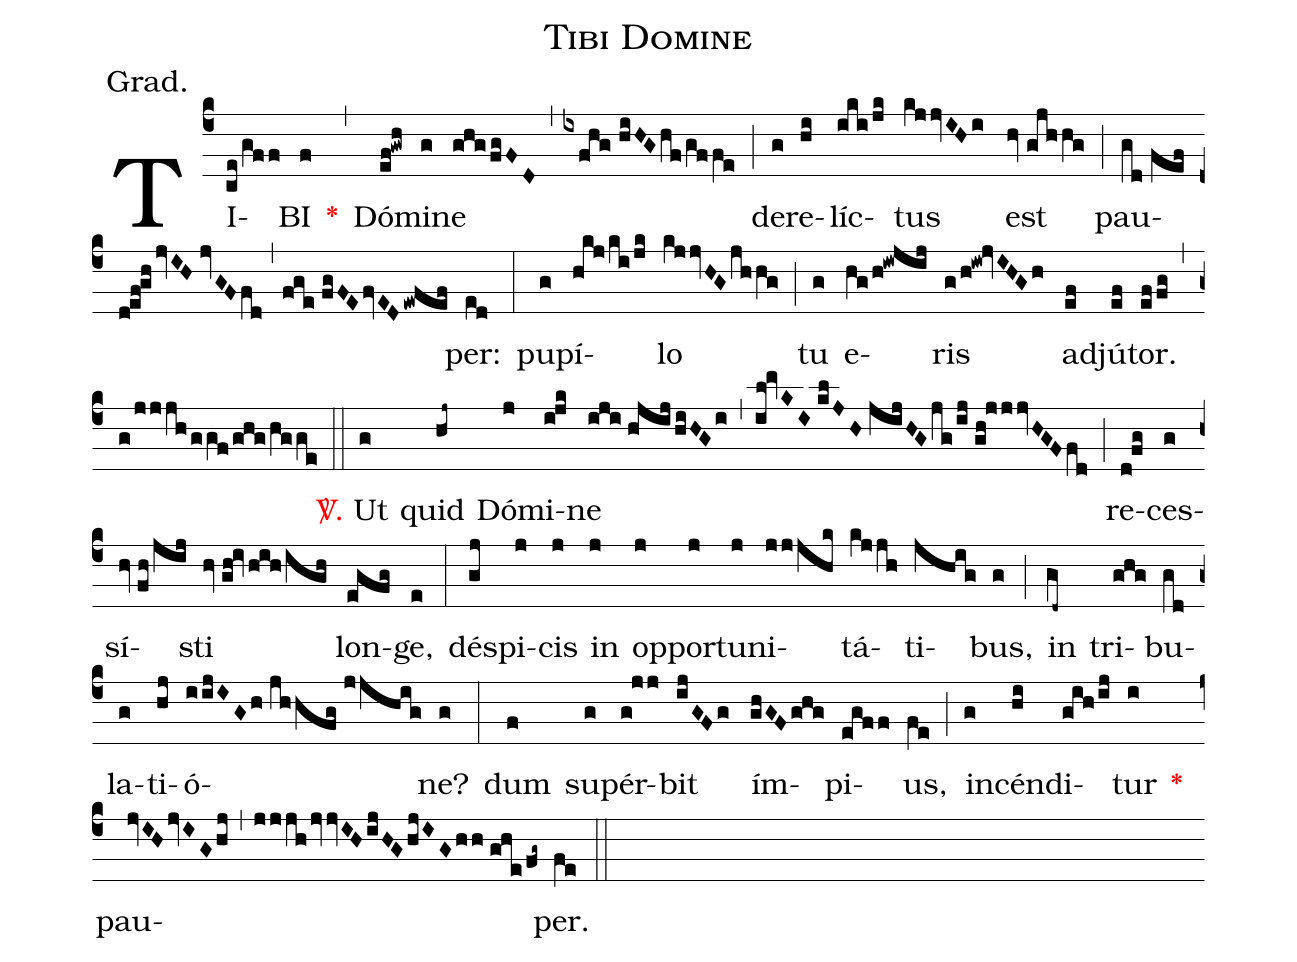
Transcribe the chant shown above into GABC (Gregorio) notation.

name:Tibi Domine;
annotation:Grad.;
mode:III.;
office-part:Gradual;
%%
(c4) TI(ce/gff)BI(f) <v>\red{*}</v>(,) Dó(ef!gwh)mi(g)ne(ghg/fgFD) (,) (ixfhg//hiHGhf/gffe) (;) de(g)re(hi)líc(iki/jk)tus(kjjvIHi) est(hv//gjhhg) (;) pau(gd//fef//d!ef!gh/jvIH//jvGFfd,fge//fgFEfvEDewfef)per:(ed) (:) pu(g)pí(hkj/ki/jk)lo(kjjvHGjhhg) (;) tu(g) e(hg/h!iwjij)ris(g/h!iw!jvIHGh) ad(ef)jú(ef)tor.(effg) (,) (g/jjjh/ggf/ghg/hgge) (::) <v>\red{\Vbar.}</v> Ut(g) quid(hj~) Dó(j)mi(i!jk)ne(iji//hjij/hiHGi) (,) (il!mvKI//klJH//jijHGjg/ij//gh!jjjvHGFfd) (;) re(d!fg)ces(g)sí(hv//fh/jij)sti(hv//gh!ivhih/igh) lon(egfg)ge,(e) (:) dé(gj)spi(j)cis(j) in(j) op(j)por(j)tu(j)ni(jjjhk)tá(kjjh)ti(jhig)bus,(g) (;) in(gd~) tri(ghg)bu(gd)la(g)ti(hj)ó(iijIGh//jhhfg//jjhig)ne?(g) (:) dum(f) su(g)pér(g!jj)bit(ijGFg) ím(ghGFghg)pi(egff)us,(fe) (;) in(g)cén(hi)di(gih/ij)tur(i) <v>\red{*}</v>() pau(jvIHjvIGhj,jjjhjvvIHijHGhjIGhh//ghe/fg~)per.(fe) (::)
